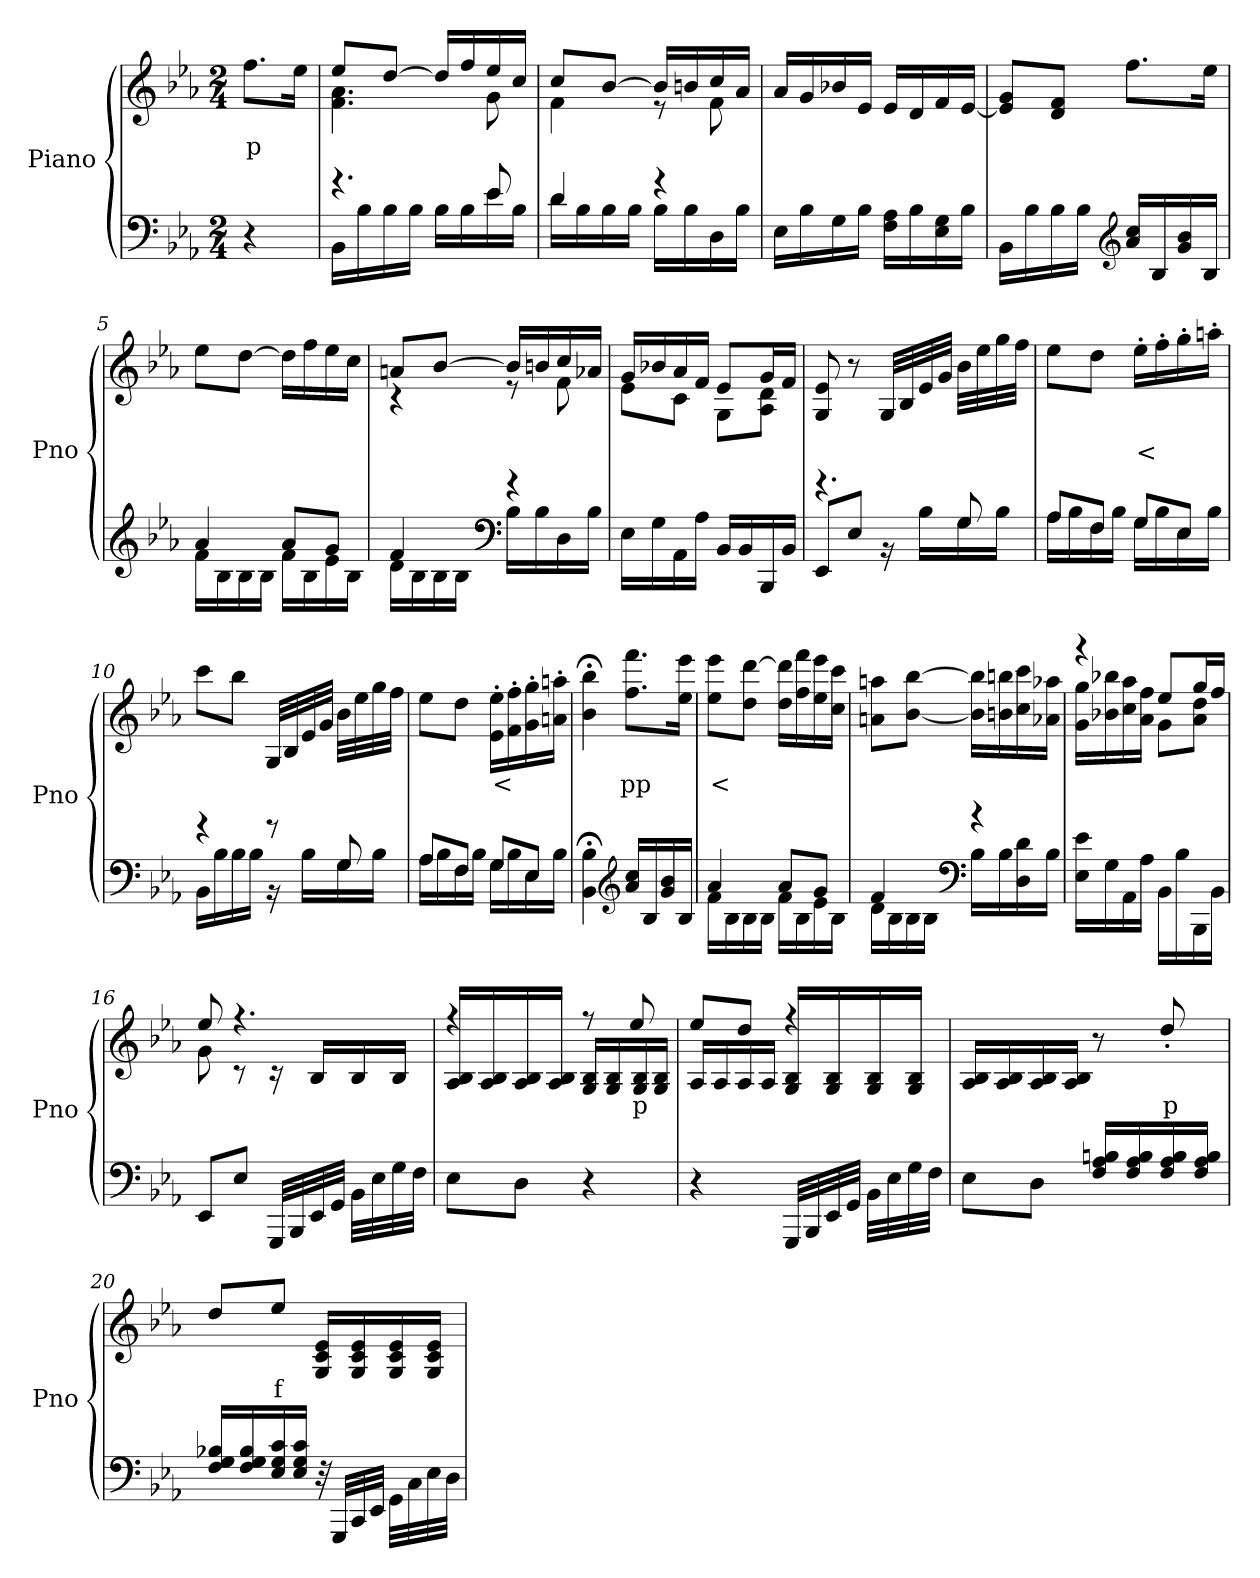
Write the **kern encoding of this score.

**kern	**kern	**text
*part2	*part1	*part1
*staff2	*staff1	*staff1
*I"Piano	*I"Piano	*
*I'Pno	*I'Pno	*
*clefF4	*clefG2	*
*k[b-e-a-]	*k[b-e-a-]	*
*E-:	*E-:	*
*M2/4	*M2/4	*
=	=	=
!	!	!LO:LY:b
4r	8.ff\L	p
.	16ee-\Jk	.
=1	=1	=1
*^	*^	*
4.r	16BB-\LL	8ee-/L	4.f\ 4.a-\	.
.	16B-\	.	.	.
.	16B-\	[8dd/J	.	.
.	16B-\JJ	.	.	.
.	16B-\LL	16dd/LL]	.	.
.	16B-\	16ff/	.	.
8e-/	16e-\	16ee-/	8g\	.
.	16B-\JJ	16cc/JJ	.	.
=2	=2	=2	=2	=2
4d/	16d\LL	8cc/L	4f\	.
.	16B-\	.	.	.
.	16B-\	[8b-/J	.	.
.	16B-\JJ	.	.	.
4r	16B-\LL	16b-/LL]	8r	.
.	16B-\	16bn/	.	.
.	16D\	16cc/	8f\	.
.	16B-\JJ	16a-/JJ	.	.
*v	*v	*	*	*
*	*v	*v	*
=3	=3	=3
16E-\LL	16a-/LL	.
16B-\	16g/	.
16G\	16b-X/	.
16B-\JJ	16e-/JJ	.
16F\ 16A-\LL	16e-/LL	.
16B-\	16d/	.
16E-\ 16G\	16f/	.
16B-\JJ	[16e-/JJ	.
=4	=4	=4
16BB-\LL	8e-/] 8g/L	.
16B-\	.	.
16B-\	8d/ 8f/J	.
16B-\JJ	.	.
*clefG2	*	*
16a-/ 16cc/LL	8.ff\L	.
16B-/	.	.
16g/ 16b-/	.	.
16B-/JJ	16ee-\Jk	.
=5	=5	=5
*^	*	*
4a-/	16f\LL	8ee-\L	.
.	16B-\	.	.
.	16B-\	[8dd\J	.
.	16B-\JJ	.	.
8a-/L	16f\LL	16dd\LL]	.
.	16B-\	16ff\	.
8g/J	16e-\	16ee-\	.
.	16B-\JJ	16cc\JJ	.
!!LO:LB:g=z
=6	=6	=6	=6
*	*	*^	*
4f/	16d\LL	8an/L	4r	.
.	16B-\	.	.	.
.	16B-\	[8b-/J	.	.
.	16B-\JJ	.	.	.
*clefF4	*	*	*	*
4r	16B-\LL	16b-/LL]	8r	.
.	16B-\	16bn/	.	.
.	16D\	16cc/	8f\	.
.	16B-\JJ	16a-X/JJ	.	.
*v	*v	*	*	*
=7	=7	=7	=7
16E-\LL	16g/LL	8e-\L	.
16G\	16b-X/	.	.
16AA-\	16a-/	8c\J	.
16A-\JJ	16f/JJ	.	.
16BB-/LL	8e-/L	8G\L	.
16BB-/	.	.	.
16BBB-/	16g/L	8A-\ 8d\J	.
16BB-/JJ	16f/JJ	.	.
*	*v	*v	*
=8	=8	=8
*^	*	*
4.r	8EE-/L	8G/ 8e-/	.
.	8E-/J	8r	.
.	16r	32G/LLL	.
.	.	32B-/	.
.	16B-\LL	32e-/	.
.	.	32g/JJJ	.
8G/	16G\	32b-\LLL	.
.	.	32ee-\	.
.	16B-\JJ	32gg\	.
.	.	32ff\JJJ	.
=9	=9	=9	=9
16A-\LL	8A-/L	8ee-\L	.
16B-\	.	.	.
16F\	8F/J	8dd\J	.
16B-\JJ	.	.	.
!	!	!	!LO:LY:b
16G\LL	8G/L	16ee-'\LL	<
16B-\	.	16ff'\	.
16E-\	8E-/J	16gg'\	.
16B-\JJ	.	16aan'\JJ	.
=10	=10	=10	=10
4r	16BB-\LL	8ccc\L	.
.	16B-\	.	.
.	16B-\	8bb-\J	.
.	16B-\JJ	.	.
8r	16r	32G/LLL	.
.	.	32B-/	.
.	16B-\LL	32e-/	.
.	.	32g/JJJ	.
8G/	16G\	32b-\LLL	.
.	.	32ee-\	.
.	16B-\JJ	32gg\	.
.	.	32ff\JJJ	.
!!LO:LB:g=z
=11	=11	=11	=11
16A-\LL	8A-/L	8ee-\L	.
16B-\	.	.	.
16F\	8F/J	8dd\J	.
16B-\JJ	.	.	.
!	!	!	!LO:LY:b
16G\LL	8G/L	16e-\' 16ee-\'LL	<
16B-\	.	16f\' 16ff\'	.
16E-\	8E-/J	16g\' 16gg\'	.
16B-\JJ	.	16an\' 16aan\'JJ	.
*v	*v	*	*
=12	=12	=12
4BB-\;< 4B-\;<	4b-\;< 4bb-\;<	.
*clefG2	*	*
!	!	!LO:LY:b
16a-/ 16cc/LL	8.ff\ 8.fff\L	pp
16B-/	.	.
16g/ 16b-/	.	.
16B-/JJ	16ee-\ 16eee-\Jk	.
=13	=13	=13
*^	*	*
!	!	!	!LO:LY:b
4a-/	16f\LL	8ee-\ 8eee-\L	<
.	16B-\	.	.
.	16B-\	8dd\ [8ddd\J	.
.	16B-\JJ	.	.
8a-/L	16f\LL	16dd\ 16ddd\]LL	.
.	16B-\	16ff\ 16fff\	.
8g/J	16e-\	16ee-\ 16eee-\	.
.	16B-\JJ	16cc\ 16ccc\JJ	.
=14	=14	=14	=14
4f/	16d\LL	8an\ 8aan\L	.
.	16B-\	.	.
.	16B-\	[8b-\ [8bb-\J	.
.	16B-\JJ	.	.
*clefF4	*	*	*
4r	16B-\LL	16b-\] 16bb-\]LL	.
.	16B-\	16bn\ 16bbn\	.
.	16D\ 16d\	16cc\ 16ccc\	.
.	16B-\JJ	16a-X\ 16aa-X\JJ	.
*v	*v	*	*
=15	=15	=15
*	*^	*
16E-\ 16e-\LL	4r	16g\ 16gg\LL	.
16G\	.	16b-X\ 16bb-X\	.
16AA-\	.	16cc\ 16aa-\	.
16A-\JJ	.	16a-\ 16ff\JJ	.
16BB-\LL	8ee-/L	8g\L	.
16B-\	.	.	.
16BBB-\	16gg/L	8a-\ 8dd\J	.
16BB-\JJ	16ff/JJ	.	.
!!LO:LB:g=z	!!
=16	=16	=16	=16
8EE-/L	8ee-/	8g\	.
8E-/J	4.r	8r	.
!	!	!	!LO:LY:b
32GGG/LLL	.	16r	f
32BBB-/	.	.	.
32EE-/	.	16B-/LL	.
32GG/JJJ	.	.	.
32BB-\LLL	.	16B-/	.
32E-\	.	.	.
32G\	.	16B-/JJ	.
32F\JJJ	.	.	.
=17	=17	=17	=17
8E-\L	4r	16A-/ 16B-/LL	.
.	.	16A-/ 16B-/	.
8D\J	.	16A-/ 16B-/	.
.	.	16A-/ 16B-/JJ	.
4r	8r	16G/ 16B-/LL	.
.	.	16G/ 16B-/	.
!	!	!	!LO:LY:b
.	8ee-/	16G/ 16B-/	p
.	.	16G/ 16B-/JJ	.
=18	=18	=18	=18
4r	8ee-/L	16A-/LL	.
.	.	16A-/	.
.	8dd/J	16A-/	.
.	.	16A-/JJ	.
32GGG/LLL	4r	16G/ 16B-/LL	.
32BBB-/	.	.	.
32EE-/	.	16G/ 16B-/	.
32GG/JJJ	.	.	.
32BB-\LLL	.	16G/ 16B-/	.
32E-\	.	.	.
32G\	.	16G/ 16B-/JJ	.
32F\JJJ	.	.	.
*	*v	*v	*
=19	=19	=19
8E-\L	16A-/ 16B-/LL	.
.	16A-/ 16B-/	.
8D\J	16A-/ 16B-/	.
.	16A-/ 16B-/JJ	.
16F/ 16A-/ 16Bn/LL	8r	.
16F/ 16A-/ 16B/	.	.
!	!	!LO:LY:b
16F/ 16A-/ 16B/	8dd'/	p
16F/ 16A-/ 16B/JJ	.	.
!!LO:LB:g=z
=20	=20	=20
16F/ 16G/ 16B-X/LL	8dd/L	.
16F/ 16G/ 16B-/	.	.
!	!	!LO:LY:b
16E-/ 16G/ 16c/	8ee-/J	f
16E-/ 16G/ 16c/JJ	.	.
32r	16G/ 16c/ 16e-/LL	.
32GGG/LLL	.	.
32CC/	16G/ 16c/ 16e-/	.
32EE-/JJJ	.	.
32GG\LLL	16G/ 16c/ 16e-/	.
32C\	.	.
32E-\	16G/ 16c/ 16e-/JJ	.
32D\JJJ	.	.
=	=	=
*-	*-	*-
